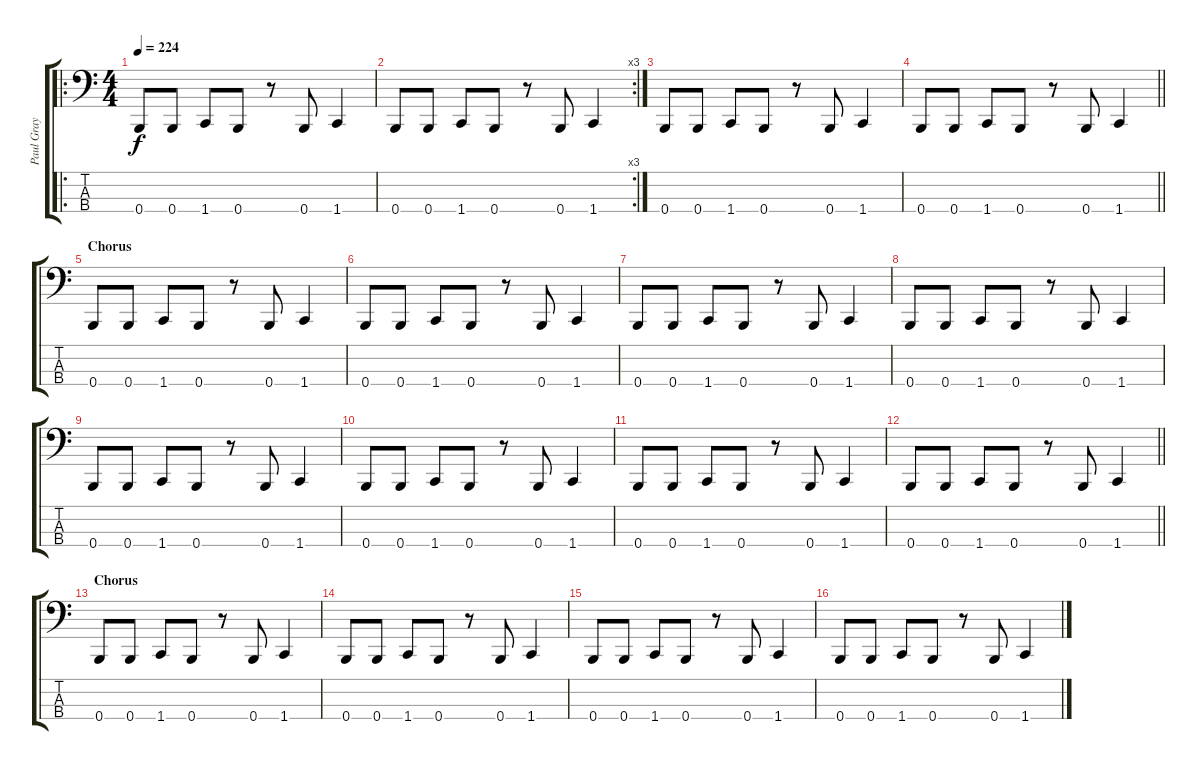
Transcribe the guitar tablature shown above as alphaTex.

\track ("Paul Gray" "Paul Gray") {instrument electricbasspick}
\staff {score tabs}
\tuning (E2 B1 Gb1 B0) {hide}
\ro
\ts (4 4)
\tempo 224
\clef f4
\ks c
0.4.8{dy f} 0.4.8 1.4.8 0.4.8 r.8 0.4.8 1.4.4 |
\rc 3
0.4.8 0.4.8 1.4.8 0.4.8 r.8 0.4.8 1.4.4 |
0.4.8 0.4.8 1.4.8 0.4.8 r.8 0.4.8 1.4.4 |
\barLineRight lightlight
0.4.8 0.4.8 1.4.8 0.4.8 r.8 0.4.8 1.4.4 |
\section ("" "Chorus")
0.4.8 0.4.8 1.4.8 0.4.8 r.8 0.4.8 1.4.4 |
0.4.8 0.4.8 1.4.8 0.4.8 r.8 0.4.8 1.4.4 |
0.4.8 0.4.8 1.4.8 0.4.8 r.8 0.4.8 1.4.4 |
0.4.8 0.4.8 1.4.8 0.4.8 r.8 0.4.8 1.4.4 |
0.4.8 0.4.8 1.4.8 0.4.8 r.8 0.4.8 1.4.4 |
0.4.8 0.4.8 1.4.8 0.4.8 r.8 0.4.8 1.4.4 |
0.4.8 0.4.8 1.4.8 0.4.8 r.8 0.4.8 1.4.4 |
\barLineRight lightlight
0.4.8 0.4.8 1.4.8 0.4.8 r.8 0.4.8 1.4.4 |
\section ("" "Chorus")
0.4.8 0.4.8 1.4.8 0.4.8 r.8 0.4.8 1.4.4 |
0.4.8 0.4.8 1.4.8 0.4.8 r.8 0.4.8 1.4.4 |
0.4.8 0.4.8 1.4.8 0.4.8 r.8 0.4.8 1.4.4 |
0.4.8 0.4.8 1.4.8 0.4.8 r.8 0.4.8 1.4.4
